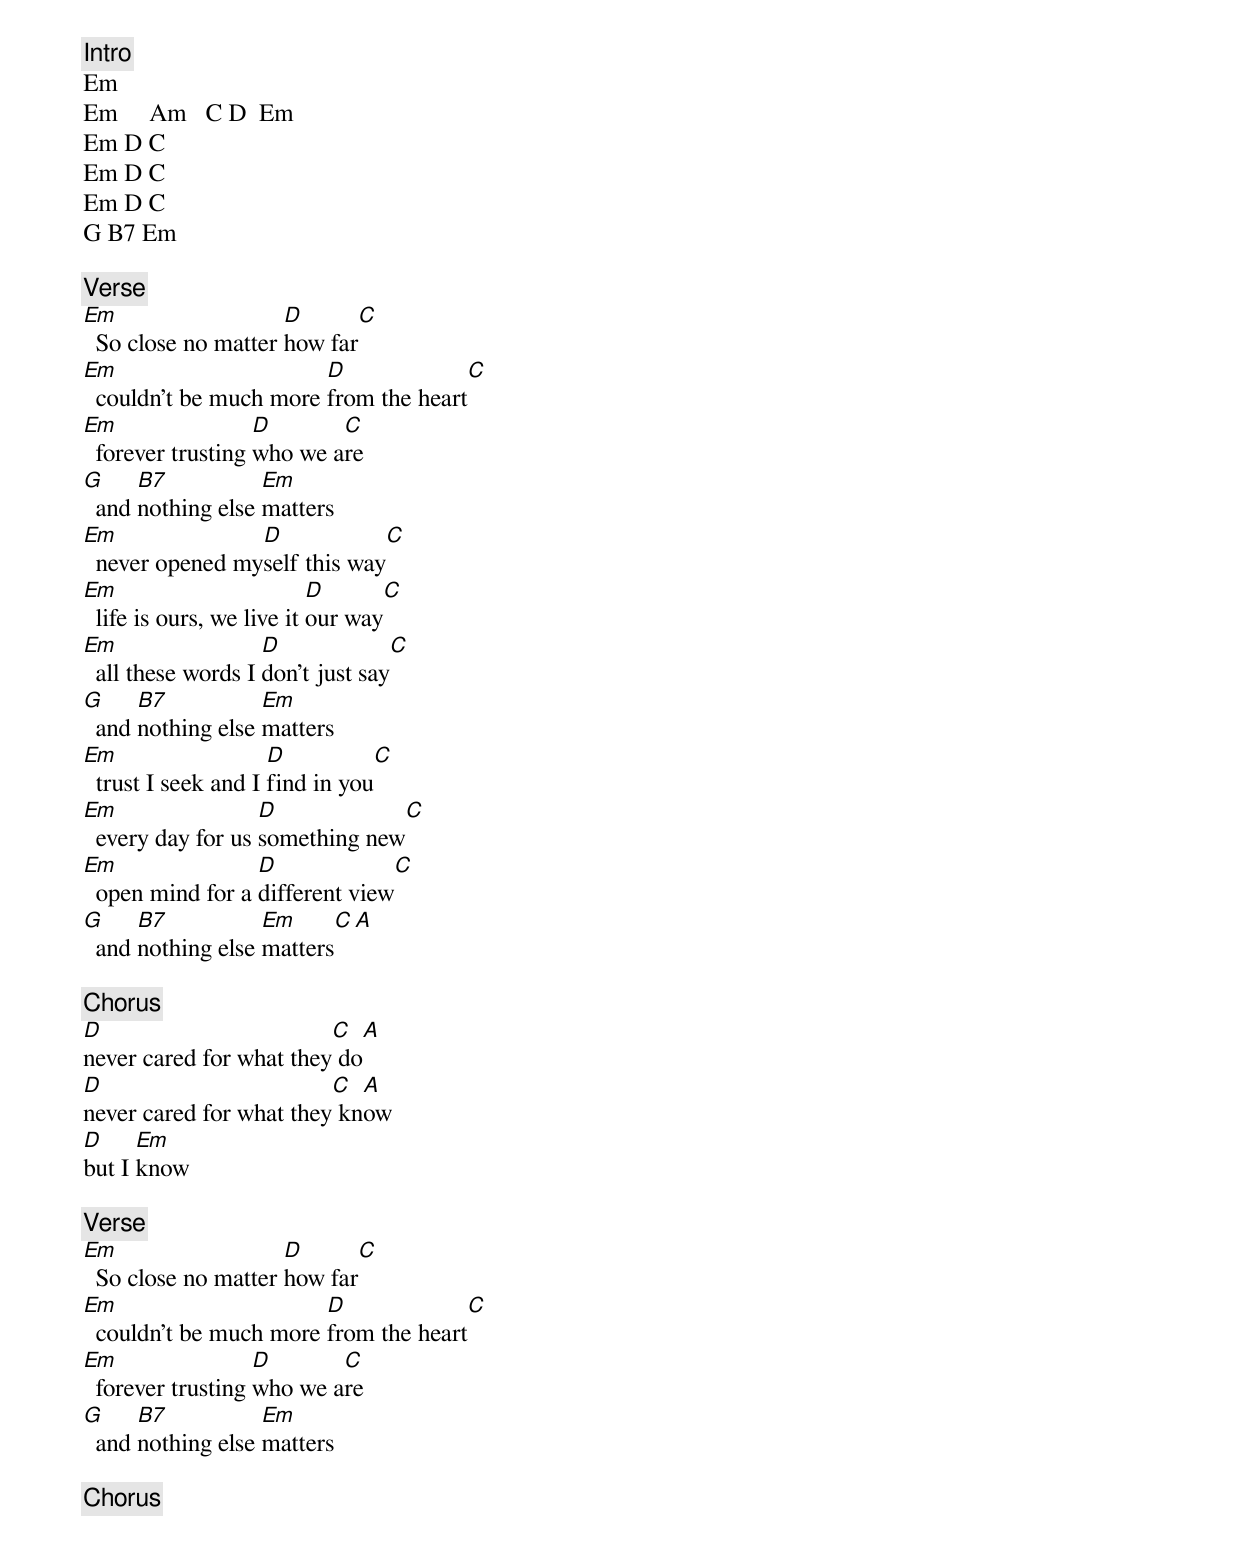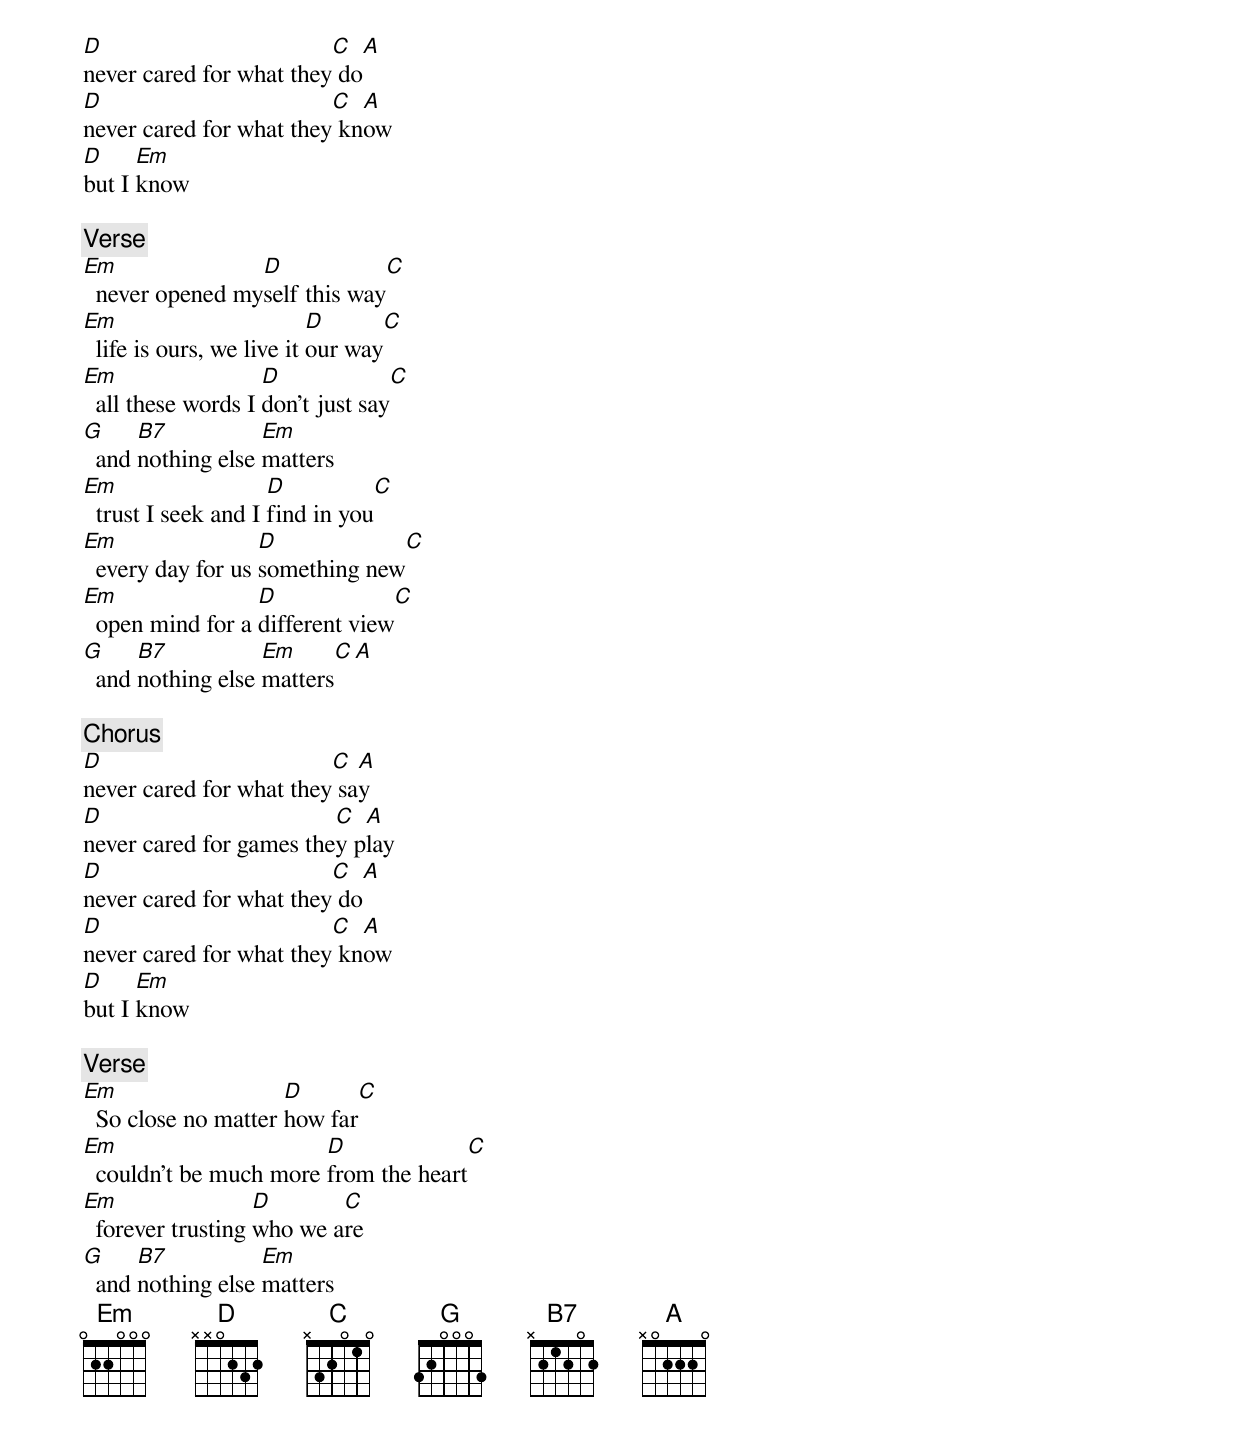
[Intro]
Em
Em     Am   C D  Em
Em D C
Em D C
Em D C
G B7 Em

[Verse]
Em                   D      C
  So close no matter how far
Em                      D             C
  couldn't be much more from the heart
Em                 D       C
  forever trusting who we are
G     B7           Em
  and nothing else matters
Em               D            C
  never opened myself this way
Em                         D      C
  life is ours, we live it our way
Em                  D              C
  all these words I don't just say
G     B7           Em
  and nothing else matters
Em                   D          C
  trust I seek and I find in you
Em                 D            C
  every day for us something new
Em                D             C
  open mind for a different view
G     B7           Em      C  A
  and nothing else matters

[Chorus]
D                        C  A
never cared for what they do
D                        C  A
never cared for what they know
D     Em
but I know

[Verse]
Em                   D      C
  So close no matter how far
Em                      D             C
  couldn't be much more from the heart
Em                 D       C
  forever trusting who we are
G     B7           Em
  and nothing else matters

[Chorus]
D                        C  A
never cared for what they do
D                        C  A
never cared for what they know
D     Em
but I know

[Verse]
Em               D            C
  never opened myself this way
Em                         D      C
  life is ours, we live it our way
Em                  D              C
  all these words I don't just say
G     B7           Em
  and nothing else matters
Em                   D          C
  trust I seek and I find in you
Em                 D            C
  every day for us something new
Em                D             C
  open mind for a different view
G     B7           Em      C  A
  and nothing else matters

[Chorus]
D                        C  A
never cared for what they say
D                        C  A
never cared for games they play
D                        C  A
never cared for what they do
D                        C  A
never cared for what they know
D     Em
but I know

[Verse]
Em                   D      C
  So close no matter how far
Em                      D             C
  couldn't be much more from the heart
Em                 D       C
  forever trusting who we are
G     B7           Em
  and nothing else matters
